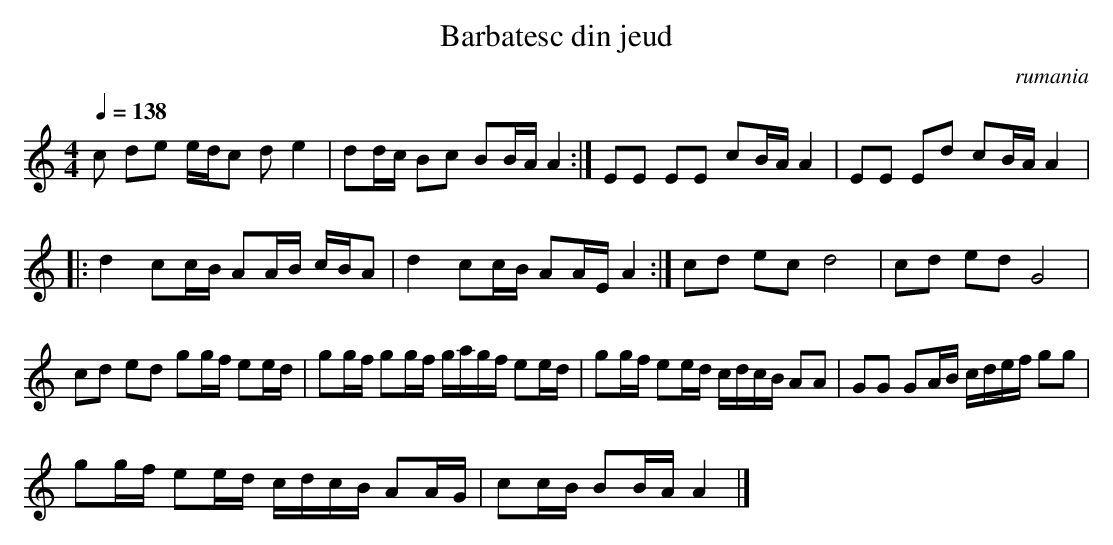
X:1
T:Barbatesc din jeud
O:rumania
M:4/4
L:1/8
Q:1/4=138
K:C
V:1
c de e/d/c de2 |dd/c/ Bc BB/A/ A2 :|EE EE cB/A/ A2 |EE Ed cB/A/ A2  |:
d2 cc/B/ AA/B/ c/B/A |d2 cc/B/ AA/E/ A2 :|cd ec d4 |cd ed G4 |
cd ed gg/f/ ee/d/ |gg/f/ gg/f/ g/a/g/f/ ee/d/ |gg/f/ ee/d/ c/d/c/B/ AA |GG GA/B/ c/d/e/f/ gg |
gg/f/ ee/d/ c/d/c/B/ AA/G/ |cc/B/ BB/A/ A2 |]
